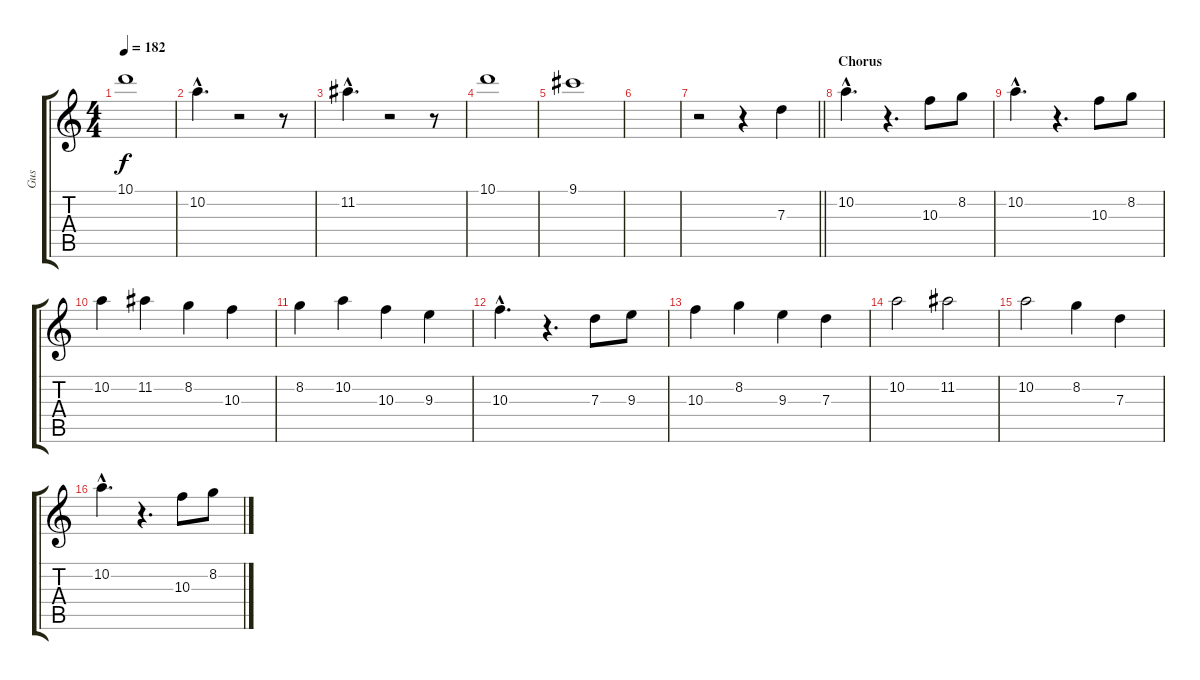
\track ("Gus" "Gus") {instrument contrabass}
\staff {score tabs}
\tuning (E4 B3 G3 D3 A2 E2) {hide}
\ts (4 4)
\tempo 182
\clef g2
\ks c
10.1{t}.1{dy f} |
10.2{hac}.4{d} r.2 r.8 |
11.2{hac}.4{d} r.2 r.8 |
10.1.1 |
9.1.1 |
|
\barLineRight lightlight
r.2 r.4 7.3.4 |
\section ("" "Chorus")
10.2{hac}.4{d} r.4{d} 10.3.8 8.2.8 |
10.2{hac}.4{d} r.4{d} 10.3.8 8.2.8 |
10.2.4 11.2.4 8.2.4 10.3.4 |
8.2.4 10.2.4 10.3.4 9.3.4 |
10.3{hac}.4{d} r.4{d} 7.3.8 9.3.8 |
10.3.4 8.2.4 9.3.4 7.3.4 |
10.2.2 11.2.2 |
10.2.2 8.2.4 7.3.4 |
10.2{hac}.4{d} r.4{d} 10.3.8 8.2.8
